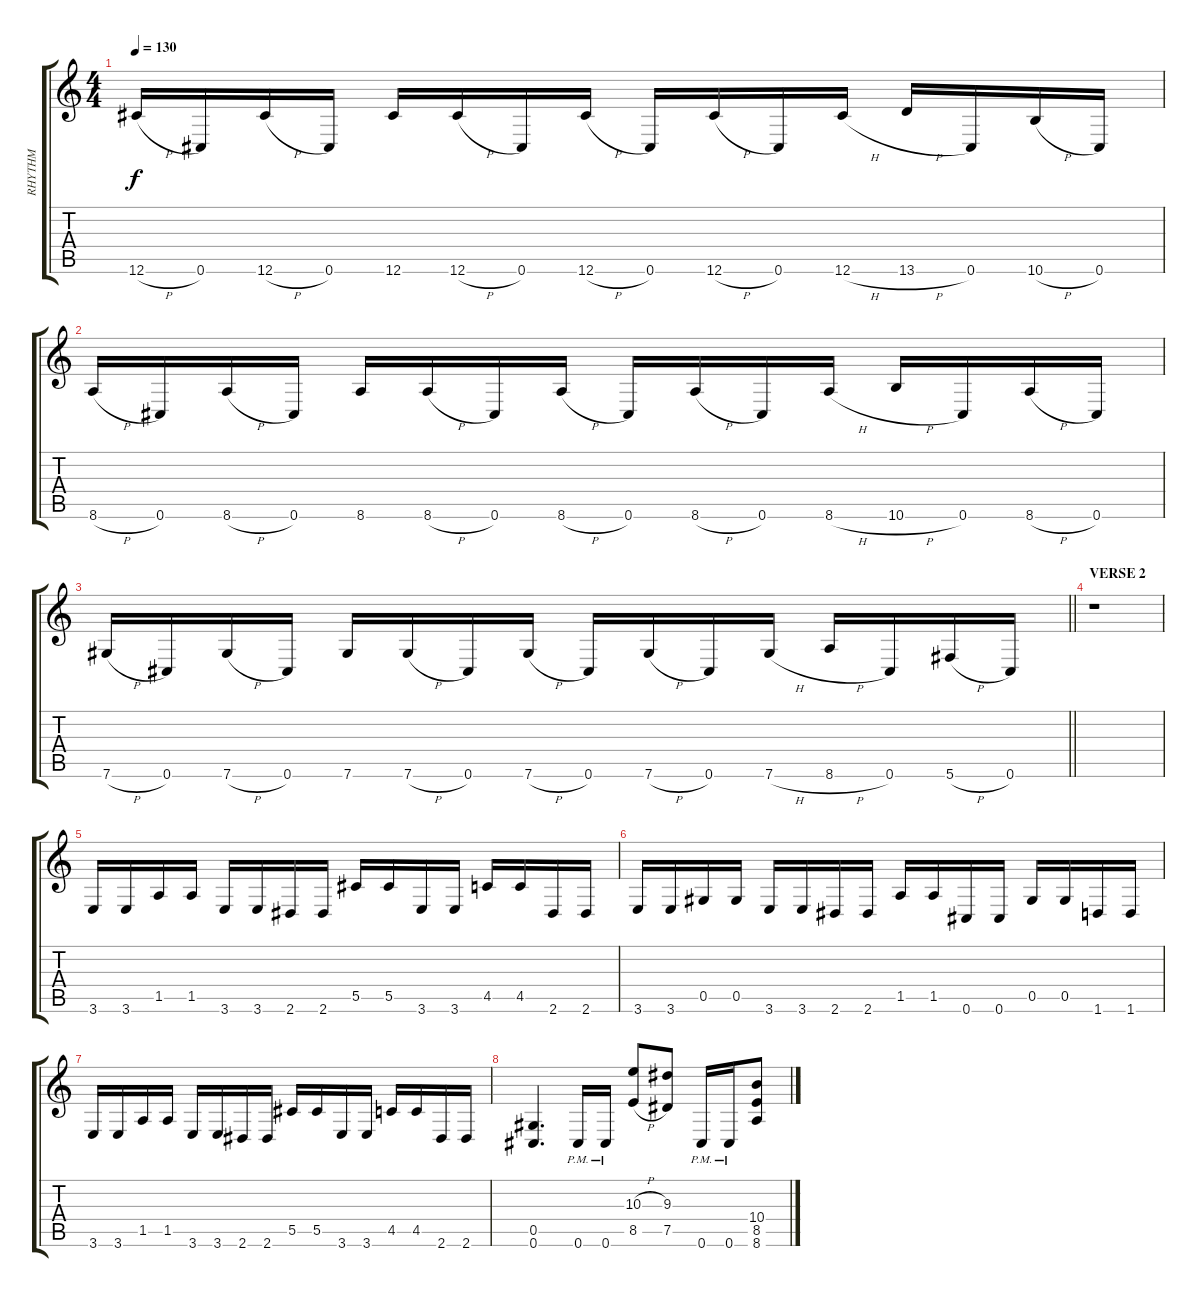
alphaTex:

\track ("RHYTHM" "RHYTHM") {instrument overdrivenguitar}
\staff {score tabs}
\tuning (Eb4 Bb3 Gb3 Db3 Ab2 Db2) {hide}
\ts (4 4)
\tempo 130
\clef g2
\ks c
12.6{h}.16{dy f} 0.6.16 12.6{h}.16 0.6.16 12.6.16 12.6{h}.16 0.6.16 12.6{h}.16 0.6.16 12.6{h}.16 0.6.16 12.6{h}.16 13.6{h}.16 0.6.16 10.6{h}.16 0.6.16 |
8.6{h}.16 0.6.16 8.6{h}.16 0.6.16 8.6.16 8.6{h}.16 0.6.16 8.6{h}.16 0.6.16 8.6{h}.16 0.6.16 8.6{h}.16 10.6{h}.16 0.6.16 8.6{h}.16 0.6.16 |
\barLineRight lightlight
7.6{h}.16 0.6.16 7.6{h}.16 0.6.16 7.6.16 7.6{h}.16 0.6.16 7.6{h}.16 0.6.16 7.6{h}.16 0.6.16 7.6{h}.16 8.6{h}.16 0.6.16 5.6{h}.16 0.6.16 |
\section ("" "VERSE 2")
r.1 |
3.6.16 3.6.16 1.5.16 1.5.16 3.6.16 3.6.16 2.6.16 2.6.16 5.5.16 5.5.16 3.6.16 3.6.16 4.5.16 4.5.16 2.6.16 2.6.16 |
3.6.16 3.6.16 0.5.16 0.5.16 3.6.16 3.6.16 2.6.16 2.6.16 1.5.16 1.5.16 0.6.16 0.6.16 0.5.16 0.5.16 1.6.16 1.6.16 |
3.6.16 3.6.16 1.5.16 1.5.16 3.6.16 3.6.16 2.6.16 2.6.16 5.5.16 5.5.16 3.6.16 3.6.16 4.5.16 4.5.16 2.6.16 2.6.16 |
(0.5 0.6).4{d} 0.6{pm}.16 0.6{pm}.16 (10.3{h} 8.5{h}).8 (9.3 7.5).8 0.6{pm}.16 0.6{pm}.16 (10.4 8.5 8.6).8
